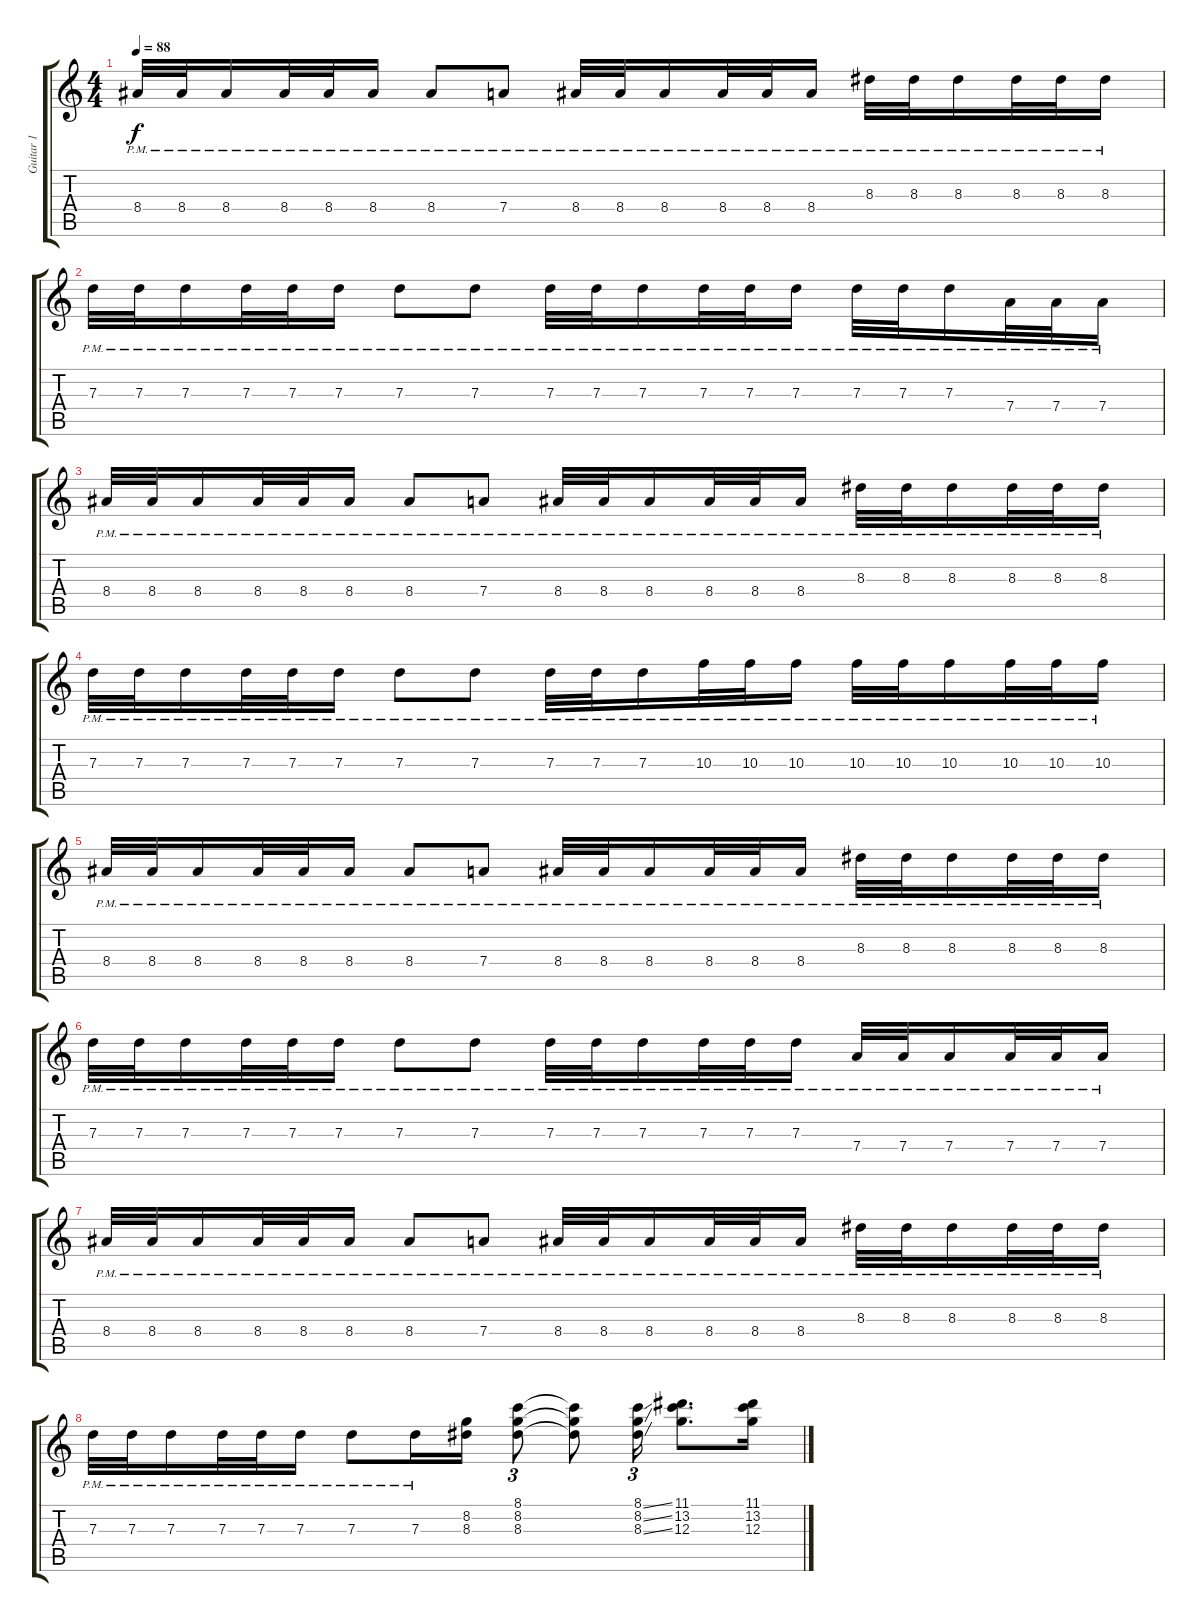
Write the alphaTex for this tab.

\track ("Guitar 1" "Guitar 1") {instrument overdrivenguitar}
\staff {score tabs}
\tuning (E4 B3 G3 D3 A2 E2) {hide}
\ts (4 4)
\tempo 88
\clef g2
\ks c
8.4{pm}.32{dy f} 8.4{pm}.32 8.4{pm}.16 8.4{pm}.32 8.4{pm}.32 8.4{pm}.16 8.4{pm}.8 7.4{pm}.8 8.4{pm}.32 8.4{pm}.32 8.4{pm}.16 8.4{pm}.32 8.4{pm}.32 8.4{pm}.16 8.3{pm}.32 8.3{pm}.32 8.3{pm}.16 8.3{pm}.32 8.3{pm}.32 8.3{pm}.16 |
7.3{pm}.32 7.3{pm}.32 7.3{pm}.16 7.3{pm}.32 7.3{pm}.32 7.3{pm}.16 7.3{pm}.8 7.3{pm}.8 7.3{pm}.32 7.3{pm}.32 7.3{pm}.16 7.3{pm}.32 7.3{pm}.32 7.3{pm}.16 7.3{pm}.32 7.3{pm}.32 7.3{pm}.16 7.4{pm}.32 7.4{pm}.32 7.4{pm}.16 |
8.4{pm}.32 8.4{pm}.32 8.4{pm}.16 8.4{pm}.32 8.4{pm}.32 8.4{pm}.16 8.4{pm}.8 7.4{pm}.8 8.4{pm}.32 8.4{pm}.32 8.4{pm}.16 8.4{pm}.32 8.4{pm}.32 8.4{pm}.16 8.3{pm}.32 8.3{pm}.32 8.3{pm}.16 8.3{pm}.32 8.3{pm}.32 8.3{pm}.16 |
7.3{pm}.32 7.3{pm}.32 7.3{pm}.16 7.3{pm}.32 7.3{pm}.32 7.3{pm}.16 7.3{pm}.8 7.3{pm}.8 7.3{pm}.32 7.3{pm}.32 7.3{pm}.16 10.3{pm}.32 10.3{pm}.32 10.3{pm}.16 10.3{pm}.32 10.3{pm}.32 10.3{pm}.16 10.3{pm}.32 10.3{pm}.32 10.3{pm}.16 |
8.4{pm}.32 8.4{pm}.32 8.4{pm}.16 8.4{pm}.32 8.4{pm}.32 8.4{pm}.16 8.4{pm}.8 7.4{pm}.8 8.4{pm}.32 8.4{pm}.32 8.4{pm}.16 8.4{pm}.32 8.4{pm}.32 8.4{pm}.16 8.3{pm}.32 8.3{pm}.32 8.3{pm}.16 8.3{pm}.32 8.3{pm}.32 8.3{pm}.16 |
7.3{pm}.32 7.3{pm}.32 7.3{pm}.16 7.3{pm}.32 7.3{pm}.32 7.3{pm}.16 7.3{pm}.8 7.3{pm}.8 7.3{pm}.32 7.3{pm}.32 7.3{pm}.16 7.3{pm}.32 7.3{pm}.32 7.3{pm}.16 7.4{pm}.32 7.4{pm}.32 7.4{pm}.16 7.4{pm}.32 7.4{pm}.32 7.4{pm}.16 |
8.4{pm}.32 8.4{pm}.32 8.4{pm}.16 8.4{pm}.32 8.4{pm}.32 8.4{pm}.16 8.4{pm}.8 7.4{pm}.8 8.4{pm}.32 8.4{pm}.32 8.4{pm}.16 8.4{pm}.32 8.4{pm}.32 8.4{pm}.16 8.3{pm}.32 8.3{pm}.32 8.3{pm}.16 8.3{pm}.32 8.3{pm}.32 8.3{pm}.16 |
7.3{pm}.32 7.3{pm}.32 7.3{pm}.16 7.3{pm}.32 7.3{pm}.32 7.3{pm}.16 7.3{pm}.8 7.3{pm}.16 (8.2 8.3).16 (8.1 8.2 8.3).8{tu (3 2)} (8.1{t} 8.2{t} 8.3{t}).8 (8.1{ss} 8.2{ss} 8.3{ss}).16{tu (3 2)} (11.1 13.2 12.3).8{d} (11.1 13.2 12.3).16
